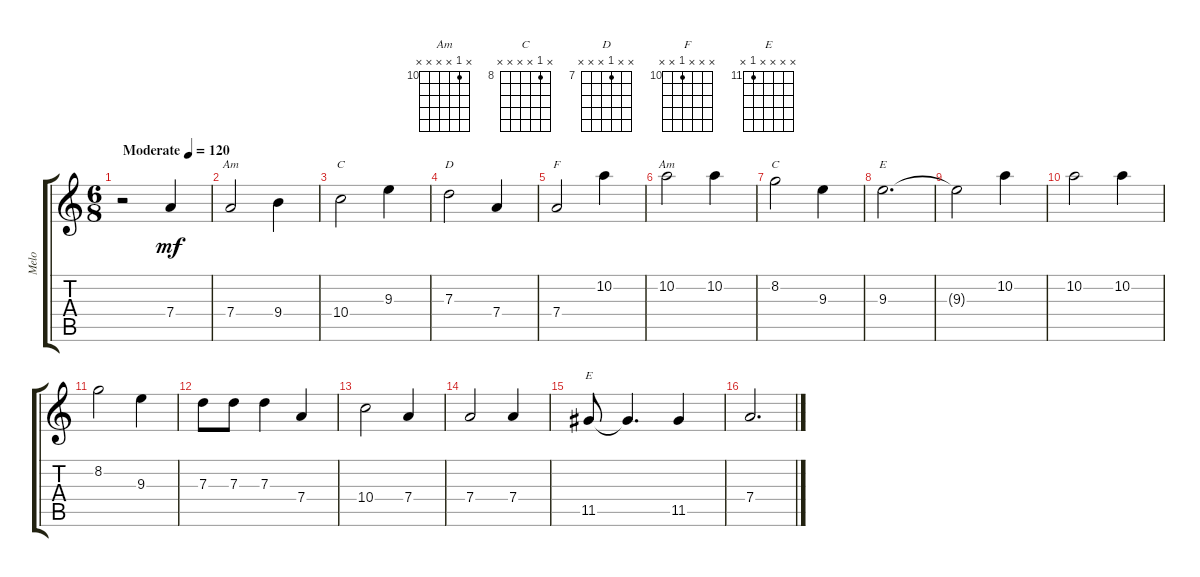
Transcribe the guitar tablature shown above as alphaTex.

\track ("Melo" "Melo") {instrument acousticguitarsteel}
\staff {score tabs}
\tuning (E4 B3 G3 D3 A2 E2) {hide}
\chord ("Am" x x x 7 x x) {firstfret 7}
\chord ("C" x x x 10 x x) {firstfret 10}
\chord ("D" x x 7 x x x) {firstfret 7}
\chord ("F" x x x 10 x x) {firstfret 10}
\chord ("Am" x 10 x x x x) {firstfret 10}
\chord ("C" x 8 x x x x) {firstfret 8}
\chord ("E" x x 9 x x x) {firstfret 9}
\chord ("E" x x x x 11 x) {firstfret 11}
\ts (6 8)
\tempo (120 "Moderate")
\clef g2
\ks c
r.2{dy mf instrument acousticguitarsteel} 7.4.4 |
7.4.2{ch "Am"} 9.4.4 |
10.4.2{ch "C"} 9.3.4 |
7.3.2{ch "D"} 7.4.4 |
7.4.2{ch "F"} 10.2.4 |
10.2.2{ch "Am"} 10.2.4 |
8.2.2{ch "C"} 9.3.4 |
9.3.2{d ch "E"} |
9.3{t}.2 10.2.4 |
10.2.2 10.2.4 |
8.2.2 9.3.4 |
7.3.8 7.3.8 7.3.4 7.4.4 |
10.4.2 7.4.4 |
7.4.2 7.4.4 |
11.5.8{ch "E"} 11.5{t}.4{d} 11.5.4 |
7.4.2{d}
